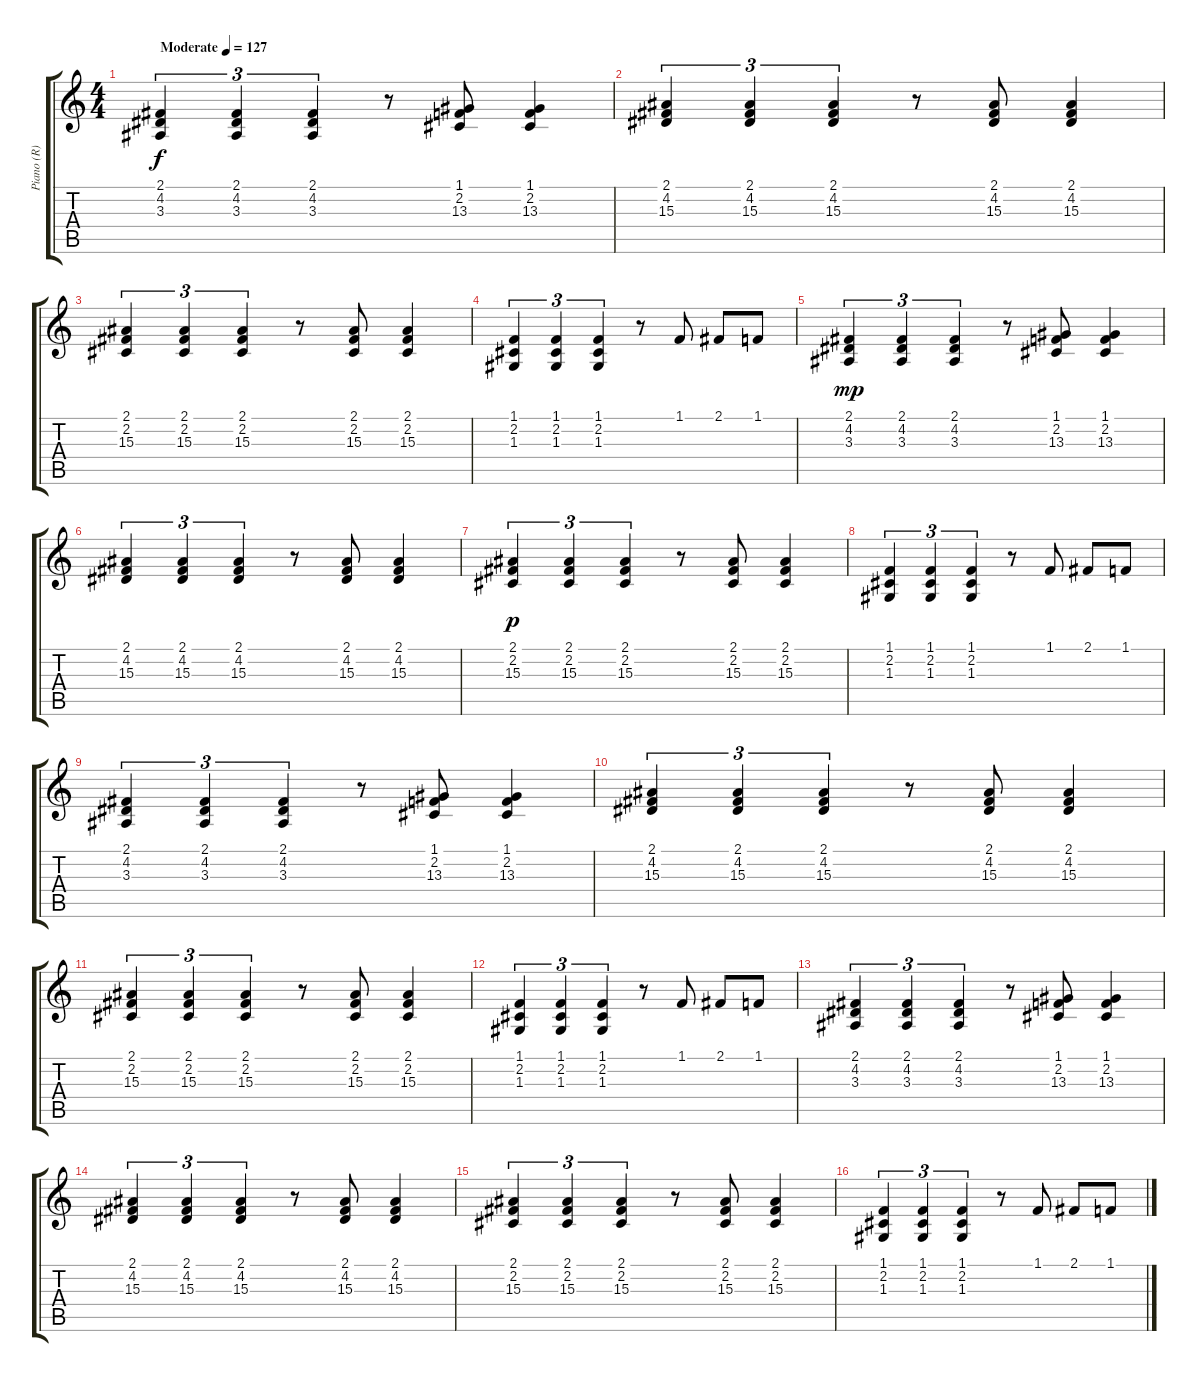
\track ("Piano (R)" "Piano (R)") {instrument acousticgrandpiano}
\staff {score tabs}
\tuning (E4 B3 G3 D3 A2 E2) {hide}
\ts (4 4)
\tempo (127 "Moderate")
\clef g2
\ks c
(2.1 4.2 3.3).4{tu (3 2) dy f instrument acousticgrandpiano} (2.1 4.2 3.3).4{tu (3 2)} (2.1 4.2 3.3).4{tu (3 2)} r.8 (1.1 2.2 13.3).8 (1.1 2.2 13.3).4 |
(2.1 4.2 15.3).4{tu (3 2)} (2.1 4.2 15.3).4{tu (3 2)} (2.1 4.2 15.3).4{tu (3 2)} r.8 (2.1 4.2 15.3).8 (2.1 4.2 15.3).4 |
(2.1 2.2 15.3).4{tu (3 2)} (2.1 2.2 15.3).4{tu (3 2)} (2.1 2.2 15.3).4{tu (3 2)} r.8 (2.1 2.2 15.3).8 (2.1 2.2 15.3).4 |
(1.1 2.2 1.3).4{tu (3 2)} (1.1 2.2 1.3).4{tu (3 2)} (1.1 2.2 1.3).4{tu (3 2)} r.8 1.1.8 2.1.8 1.1.8 |
(2.1 4.2 3.3).4{tu (3 2) dy mp} (2.1 4.2 3.3).4{tu (3 2)} (2.1 4.2 3.3).4{tu (3 2)} r.8 (1.1 2.2 13.3).8 (1.1 2.2 13.3).4 |
(2.1 4.2 15.3).4{tu (3 2)} (2.1 4.2 15.3).4{tu (3 2)} (2.1 4.2 15.3).4{tu (3 2)} r.8 (2.1 4.2 15.3).8 (2.1 4.2 15.3).4 |
(2.1 2.2 15.3).4{tu (3 2) dy p} (2.1 2.2 15.3).4{tu (3 2)} (2.1 2.2 15.3).4{tu (3 2)} r.8 (2.1 2.2 15.3).8 (2.1 2.2 15.3).4 |
(1.1 2.2 1.3).4{tu (3 2)} (1.1 2.2 1.3).4{tu (3 2)} (1.1 2.2 1.3).4{tu (3 2)} r.8 1.1.8 2.1.8 1.1.8 |
(2.1 4.2 3.3).4{tu (3 2)} (2.1 4.2 3.3).4{tu (3 2)} (2.1 4.2 3.3).4{tu (3 2)} r.8 (1.1 2.2 13.3).8 (1.1 2.2 13.3).4 |
(2.1 4.2 15.3).4{tu (3 2)} (2.1 4.2 15.3).4{tu (3 2)} (2.1 4.2 15.3).4{tu (3 2)} r.8 (2.1 4.2 15.3).8 (2.1 4.2 15.3).4 |
(2.1 2.2 15.3).4{tu (3 2)} (2.1 2.2 15.3).4{tu (3 2)} (2.1 2.2 15.3).4{tu (3 2)} r.8 (2.1 2.2 15.3).8 (2.1 2.2 15.3).4 |
(1.1 2.2 1.3).4{tu (3 2)} (1.1 2.2 1.3).4{tu (3 2)} (1.1 2.2 1.3).4{tu (3 2)} r.8 1.1.8 2.1.8 1.1.8 |
(2.1 4.2 3.3).4{tu (3 2)} (2.1 4.2 3.3).4{tu (3 2)} (2.1 4.2 3.3).4{tu (3 2)} r.8 (1.1 2.2 13.3).8 (1.1 2.2 13.3).4 |
(2.1 4.2 15.3).4{tu (3 2)} (2.1 4.2 15.3).4{tu (3 2)} (2.1 4.2 15.3).4{tu (3 2)} r.8 (2.1 4.2 15.3).8 (2.1 4.2 15.3).4 |
(2.1 2.2 15.3).4{tu (3 2)} (2.1 2.2 15.3).4{tu (3 2)} (2.1 2.2 15.3).4{tu (3 2)} r.8 (2.1 2.2 15.3).8 (2.1 2.2 15.3).4 |
(1.1 2.2 1.3).4{tu (3 2)} (1.1 2.2 1.3).4{tu (3 2)} (1.1 2.2 1.3).4{tu (3 2)} r.8 1.1.8 2.1.8 1.1.8
